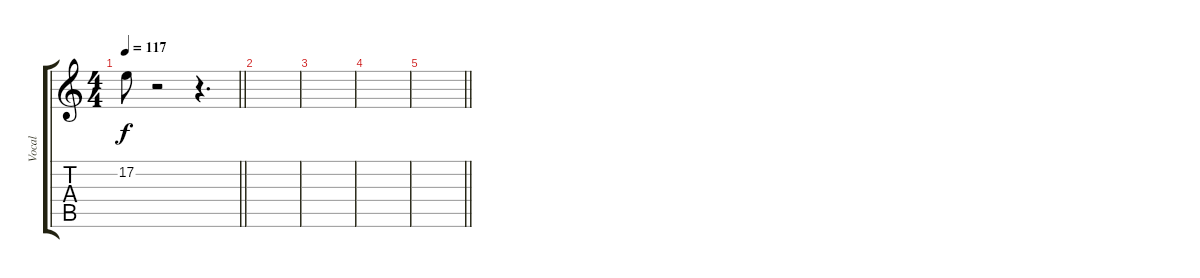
\track ("Vocal" "Vocal") {instrument choiraahs}
\staff {score tabs}
\tuning (E4 B3 G3 D3 A2 E2) {hide}
\ts (4 4)
\tempo 117
\clef g2
\barLineRight lightlight
\ks c
17.2{t}.8{dy f} r.2 r.4{d} |
|
|
|
\barLineRight lightlight
